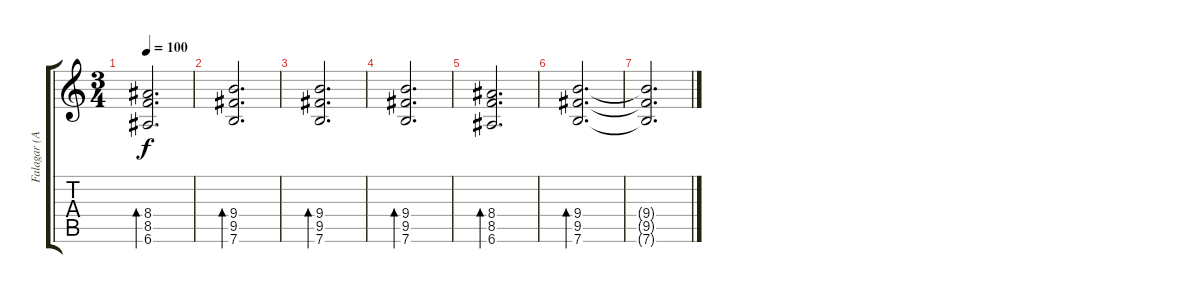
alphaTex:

\track ("Falagar (Acoustic)" "Falagar (A") {instrument acousticguitarsteel}
\staff {score tabs}
\tuning (E4 B3 G3 D3 A2 E2) {hide}
\ts (3 4)
\tempo 100
\clef g2
\ks c
(8.4 8.5 6.6).2{d bd 60 dy f} |
(9.4 9.5 7.6).2{d bd 60} |
(9.4 9.5 7.6).2{d bd 60} |
(9.4 9.5 7.6).2{d bd 60} |
(8.4 8.5 6.6).2{d bd 60} |
(9.4 9.5 7.6).2{d bd 60 volume 0} |
(9.4{t} 9.5{t} 7.6{t}).2{d}
